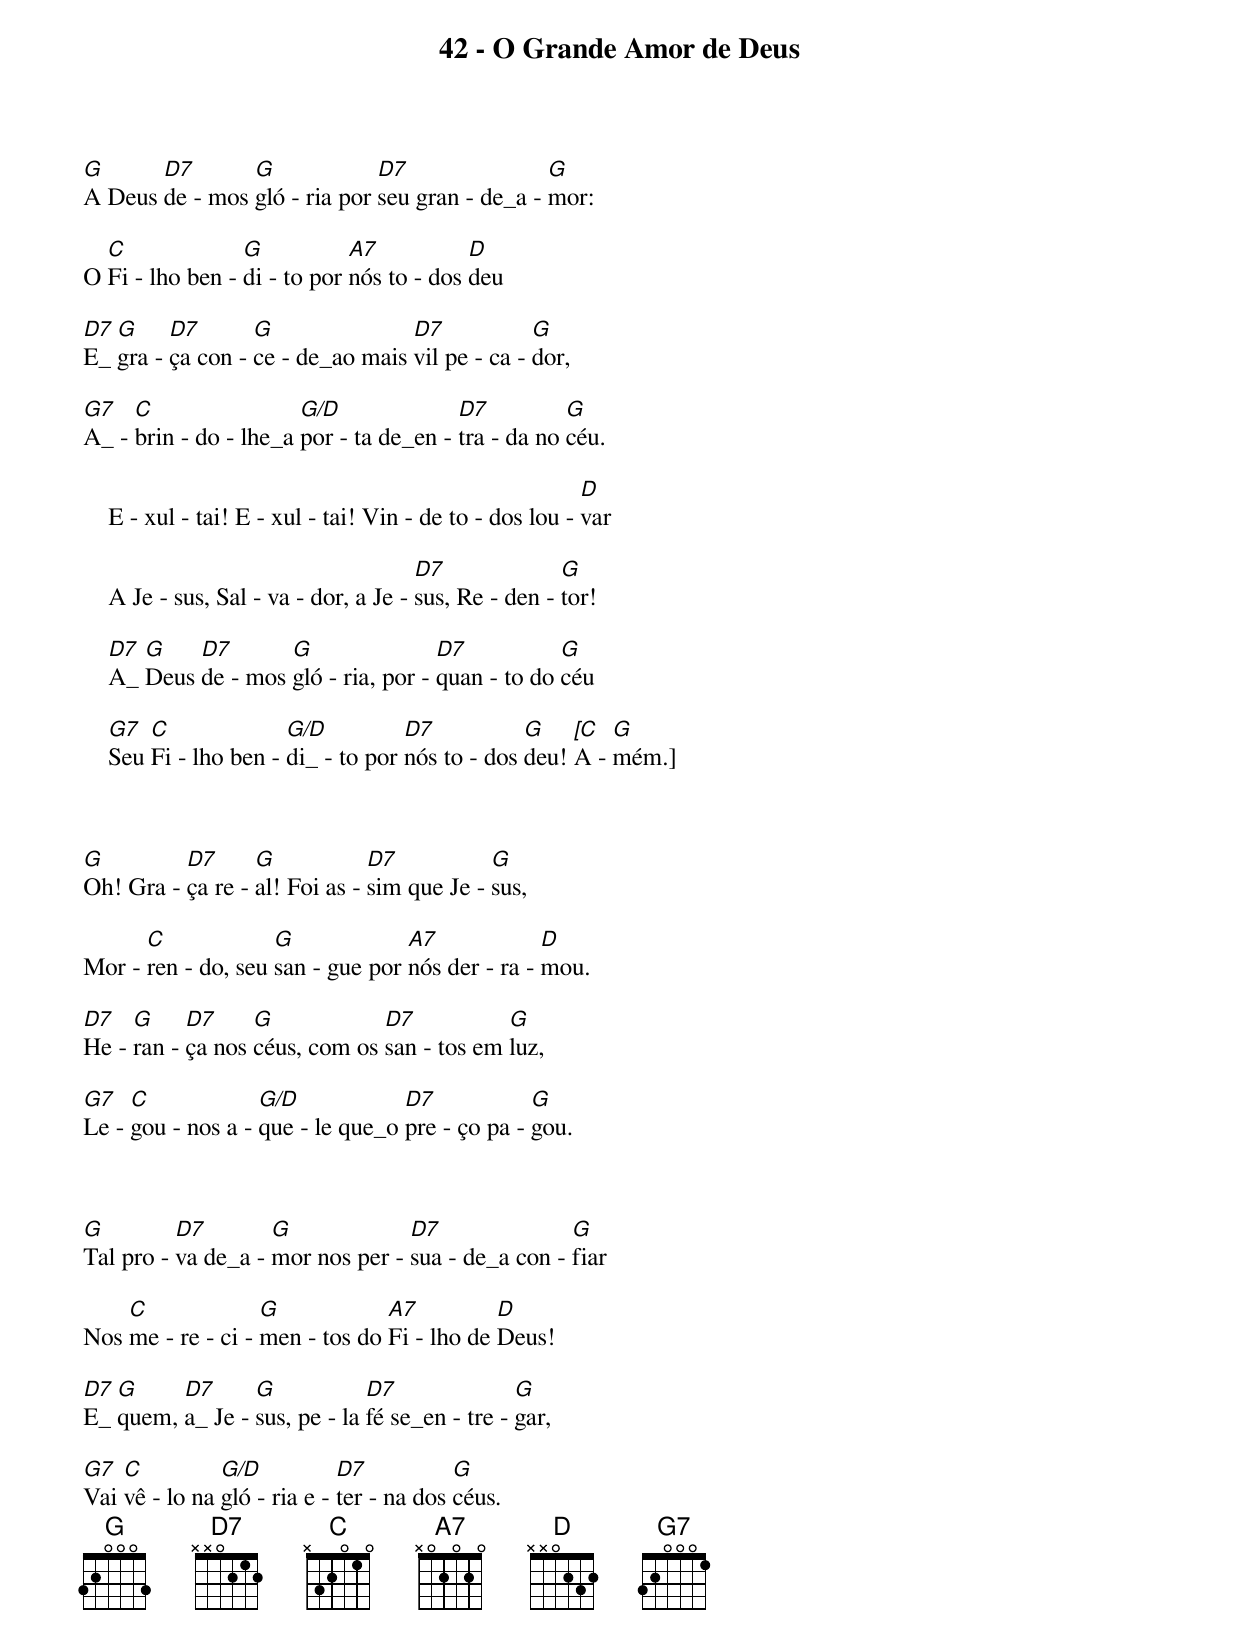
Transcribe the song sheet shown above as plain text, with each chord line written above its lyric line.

42 - O Grande Amor de Deus

G      D7       G             D7                G
A Deus de - mos gló - ria por seu gran - de_a - mor:

  C              G           A7           D
O Fi - lho ben - di - to por nós to - dos deu

D7 G     D7       G               D7            G
E_ gra - ça con - ce - de_ao mais vil pe - ca - dor,

G7   C                 G/D              D7          G
A_ - brin - do - lhe_a por - ta de_en - tra - da no céu.

                                                          D
    E - xul - tai! E - xul - tai! Vin - de to - dos lou - var

                                       D7              G
    A Je - sus, Sal - va - dor, a Je - sus, Re - den - tor!

    D7 G    D7       G                D7           G
    A_ Deus de - mos gló - ria, por - quan - to do céu

    G7  C              G/D          D7           G     C   G
    Seu Fi - lho ben - di_ - to por nós to - dos deu! [A - mém.]



G         D7      G            D7           G
Oh! Gra - ça re - al! Foi as - sim que Je - sus,

      C             G             A7             D
Mor - ren - do, seu san - gue por nós der - ra - mou.

D7   G     D7     G            D7           G
He - ran - ça nos céus, com os san - tos em luz,

G7   C             G/D            D7            G
Le - gou - nos a - que - le que_o pre - ço pa - gou.



G         D7        G             D7               G
Tal pro - va de_a - mor nos per - sua - de_a con - fiar

    C              G            A7          D
Nos me - re - ci - men - tos do Fi - lho de Deus!

D7 G     D7      G            D7               G
E_ quem, a_ Je - sus, pe - la fé se_en - tre - gar,

G7  C          G/D           D7           G
Vai vê - lo na gló - ria e - ter - na dos céus.
